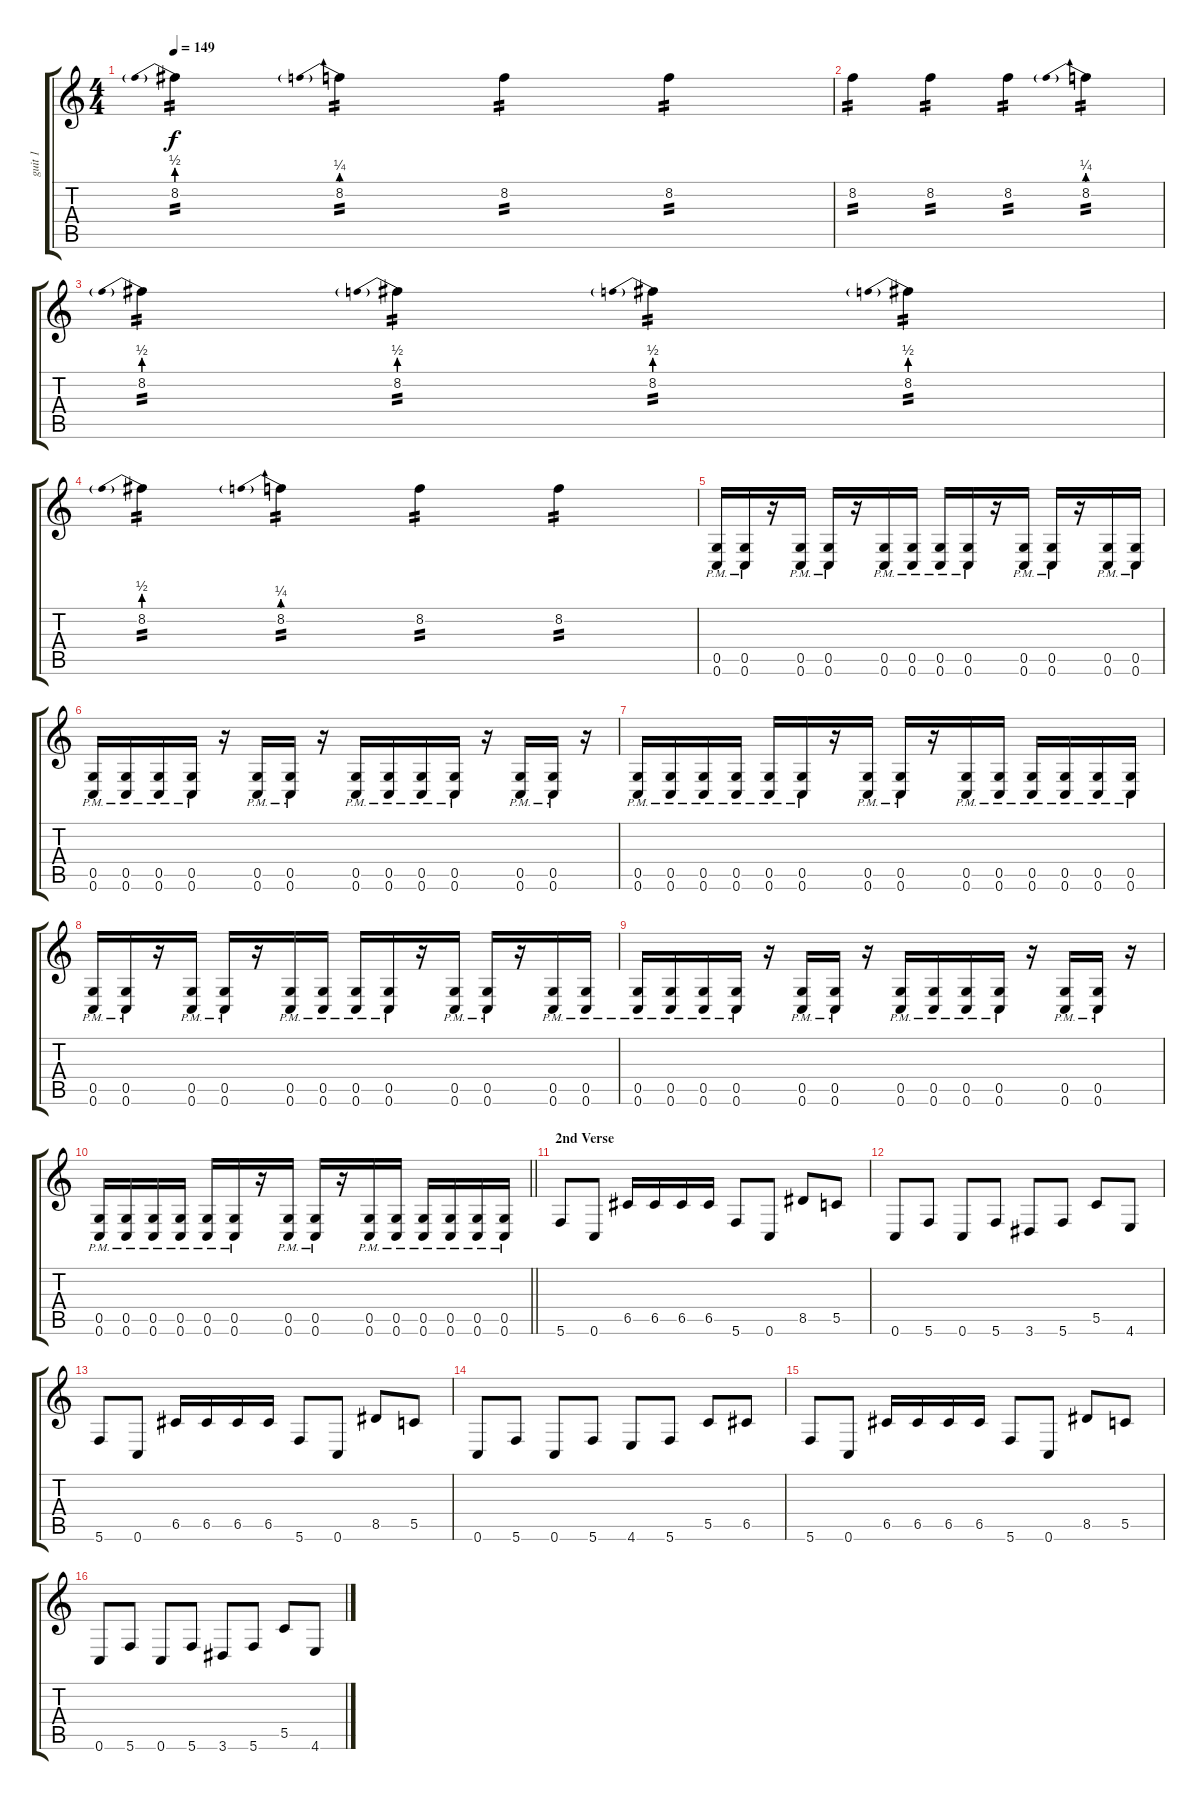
\track ("guit 1" "guit 1") {instrument distortionguitar}
\staff {score tabs}
\tuning (D4 A3 F3 C3 G2 C2) {hide}
\ts (4 4)
\tempo 149
\clef g2
\ks c
8.2{be (prebend 0 2 60 2)}.4{tp 2 dy f} 8.2{be (prebend 0 1 60 1)}.4{tp 2} 8.2.4{tp 2} 8.2.4{tp 2} |
8.2.4{tp 2} 8.2.4{tp 2} 8.2.4{tp 2} 8.2{be (prebend 0 1 60 1)}.4{tp 2} |
8.2{be (prebend 0 2 60 2)}.4{tp 2} 8.2{be (prebend 0 2 60 2)}.4{tp 2} 8.2{be (prebend 0 2 60 2)}.4{tp 2} 8.2{be (prebend 0 2 60 2)}.4{tp 2} |
8.2{be (prebend 0 2 60 2)}.4{tp 2} 8.2{be (prebend 0 1 60 1)}.4{tp 2} 8.2.4{tp 2} 8.2.4{tp 2} |
(0.5{pm} 0.6{pm}).16 (0.5{pm} 0.6{pm}).16 r.16 (0.5{pm} 0.6{pm}).16 (0.5{pm} 0.6{pm}).16 r.16 (0.5{pm} 0.6{pm}).16 (0.5{pm} 0.6{pm}).16 (0.5{pm} 0.6{pm}).16 (0.5{pm} 0.6{pm}).16 r.16 (0.5{pm} 0.6{pm}).16 (0.5{pm} 0.6{pm}).16 r.16 (0.5{pm} 0.6{pm}).16 (0.5{pm} 0.6{pm}).16 |
(0.5{pm} 0.6{pm}).16 (0.5{pm} 0.6{pm}).16 (0.5{pm} 0.6{pm}).16 (0.5{pm} 0.6{pm}).16 r.16 (0.5{pm} 0.6{pm}).16 (0.5{pm} 0.6{pm}).16 r.16 (0.5{pm} 0.6{pm}).16 (0.5{pm} 0.6{pm}).16 (0.5{pm} 0.6{pm}).16 (0.5{pm} 0.6{pm}).16 r.16 (0.5{pm} 0.6{pm}).16 (0.5{pm} 0.6{pm}).16 r.16 |
(0.5{pm} 0.6{pm}).16 (0.5{pm} 0.6{pm}).16 (0.5{pm} 0.6{pm}).16 (0.5{pm} 0.6{pm}).16 (0.5{pm} 0.6{pm}).16 (0.5{pm} 0.6{pm}).16 r.16 (0.5{pm} 0.6{pm}).16 (0.5{pm} 0.6{pm}).16 r.16 (0.5{pm} 0.6{pm}).16 (0.5{pm} 0.6{pm}).16 (0.5{pm} 0.6{pm}).16 (0.5{pm} 0.6{pm}).16 (0.5{pm} 0.6{pm}).16 (0.5{pm} 0.6{pm}).16 |
(0.5{pm} 0.6{pm}).16 (0.5{pm} 0.6{pm}).16 r.16 (0.5{pm} 0.6{pm}).16 (0.5{pm} 0.6{pm}).16 r.16 (0.5{pm} 0.6{pm}).16 (0.5{pm} 0.6{pm}).16 (0.5{pm} 0.6{pm}).16 (0.5{pm} 0.6{pm}).16 r.16 (0.5{pm} 0.6{pm}).16 (0.5{pm} 0.6{pm}).16 r.16 (0.5{pm} 0.6{pm}).16 (0.5{pm} 0.6{pm}).16 |
(0.5{pm} 0.6{pm}).16 (0.5{pm} 0.6{pm}).16 (0.5{pm} 0.6{pm}).16 (0.5{pm} 0.6{pm}).16 r.16 (0.5{pm} 0.6{pm}).16 (0.5{pm} 0.6{pm}).16 r.16 (0.5{pm} 0.6{pm}).16 (0.5{pm} 0.6{pm}).16 (0.5{pm} 0.6{pm}).16 (0.5{pm} 0.6{pm}).16 r.16 (0.5{pm} 0.6{pm}).16 (0.5{pm} 0.6{pm}).16 r.16 |
\barLineRight lightlight
(0.5{pm} 0.6{pm}).16 (0.5{pm} 0.6{pm}).16 (0.5{pm} 0.6{pm}).16 (0.5{pm} 0.6{pm}).16 (0.5{pm} 0.6{pm}).16 (0.5{pm} 0.6{pm}).16 r.16 (0.5{pm} 0.6{pm}).16 (0.5{pm} 0.6{pm}).16 r.16 (0.5{pm} 0.6{pm}).16 (0.5{pm} 0.6{pm}).16 (0.5{pm} 0.6{pm}).16 (0.5{pm} 0.6{pm}).16 (0.5{pm} 0.6{pm}).16 (0.5{pm} 0.6{pm}).16 |
\section ("" "2nd Verse")
5.6.8 0.6.8 6.5.16 6.5.16 6.5.16 6.5.16 5.6.8 0.6.8 8.5.8 5.5.8 |
0.6.8 5.6.8 0.6.8 5.6.8 3.6.8 5.6.8 5.5.8 4.6.8 |
5.6.8 0.6.8 6.5.16 6.5.16 6.5.16 6.5.16 5.6.8 0.6.8 8.5.8 5.5.8 |
0.6.8 5.6.8 0.6.8 5.6.8 4.6.8 5.6.8 5.5.8 6.5.8 |
5.6.8 0.6.8 6.5.16 6.5.16 6.5.16 6.5.16 5.6.8 0.6.8 8.5.8 5.5.8 |
0.6.8 5.6.8 0.6.8 5.6.8 3.6.8 5.6.8 5.5.8 4.6.8
